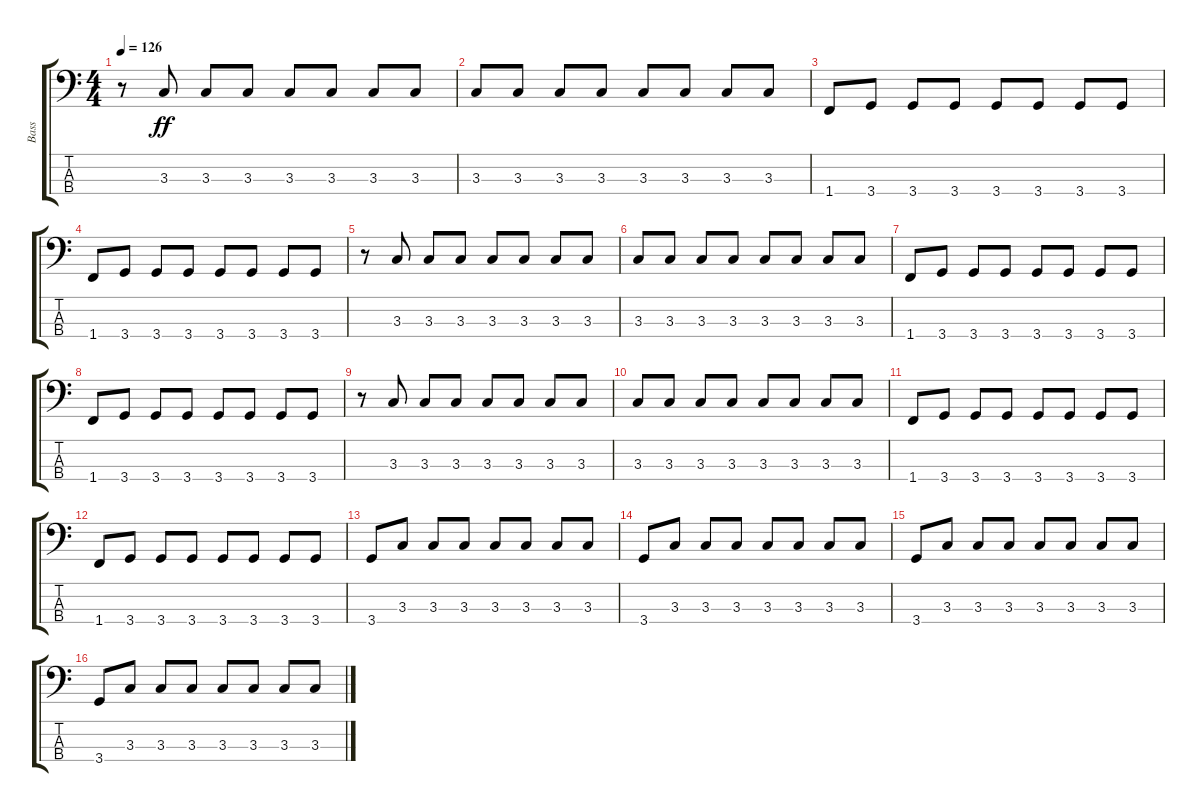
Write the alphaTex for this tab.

\track ("Bass" "Bass") {instrument electricbassfinger}
\staff {score tabs}
\tuning (G2 D2 A1 E1) {hide}
\ts (4 4)
\tempo 126
\clef f4
\ks c
r.8{dy ff} 3.3.8 3.3.8 3.3.8 3.3.8 3.3.8 3.3.8 3.3.8 |
3.3.8 3.3.8 3.3.8 3.3.8 3.3.8 3.3.8 3.3.8 3.3.8 |
1.4.8 3.4.8 3.4.8 3.4.8 3.4.8 3.4.8 3.4.8 3.4.8 |
1.4.8 3.4.8 3.4.8 3.4.8 3.4.8 3.4.8 3.4.8 3.4.8 |
r.8 3.3.8 3.3.8 3.3.8 3.3.8 3.3.8 3.3.8 3.3.8 |
3.3.8 3.3.8 3.3.8 3.3.8 3.3.8 3.3.8 3.3.8 3.3.8 |
1.4.8 3.4.8 3.4.8 3.4.8 3.4.8 3.4.8 3.4.8 3.4.8 |
1.4.8 3.4.8 3.4.8 3.4.8 3.4.8 3.4.8 3.4.8 3.4.8 |
r.8 3.3.8 3.3.8 3.3.8 3.3.8 3.3.8 3.3.8 3.3.8 |
3.3.8 3.3.8 3.3.8 3.3.8 3.3.8 3.3.8 3.3.8 3.3.8 |
1.4.8 3.4.8 3.4.8 3.4.8 3.4.8 3.4.8 3.4.8 3.4.8 |
1.4.8 3.4.8 3.4.8 3.4.8 3.4.8 3.4.8 3.4.8 3.4.8 |
3.4.8 3.3.8 3.3.8 3.3.8 3.3.8 3.3.8 3.3.8 3.3.8 |
3.4.8 3.3.8 3.3.8 3.3.8 3.3.8 3.3.8 3.3.8 3.3.8 |
3.4.8 3.3.8 3.3.8 3.3.8 3.3.8 3.3.8 3.3.8 3.3.8 |
3.4.8 3.3.8 3.3.8 3.3.8 3.3.8 3.3.8 3.3.8 3.3.8
